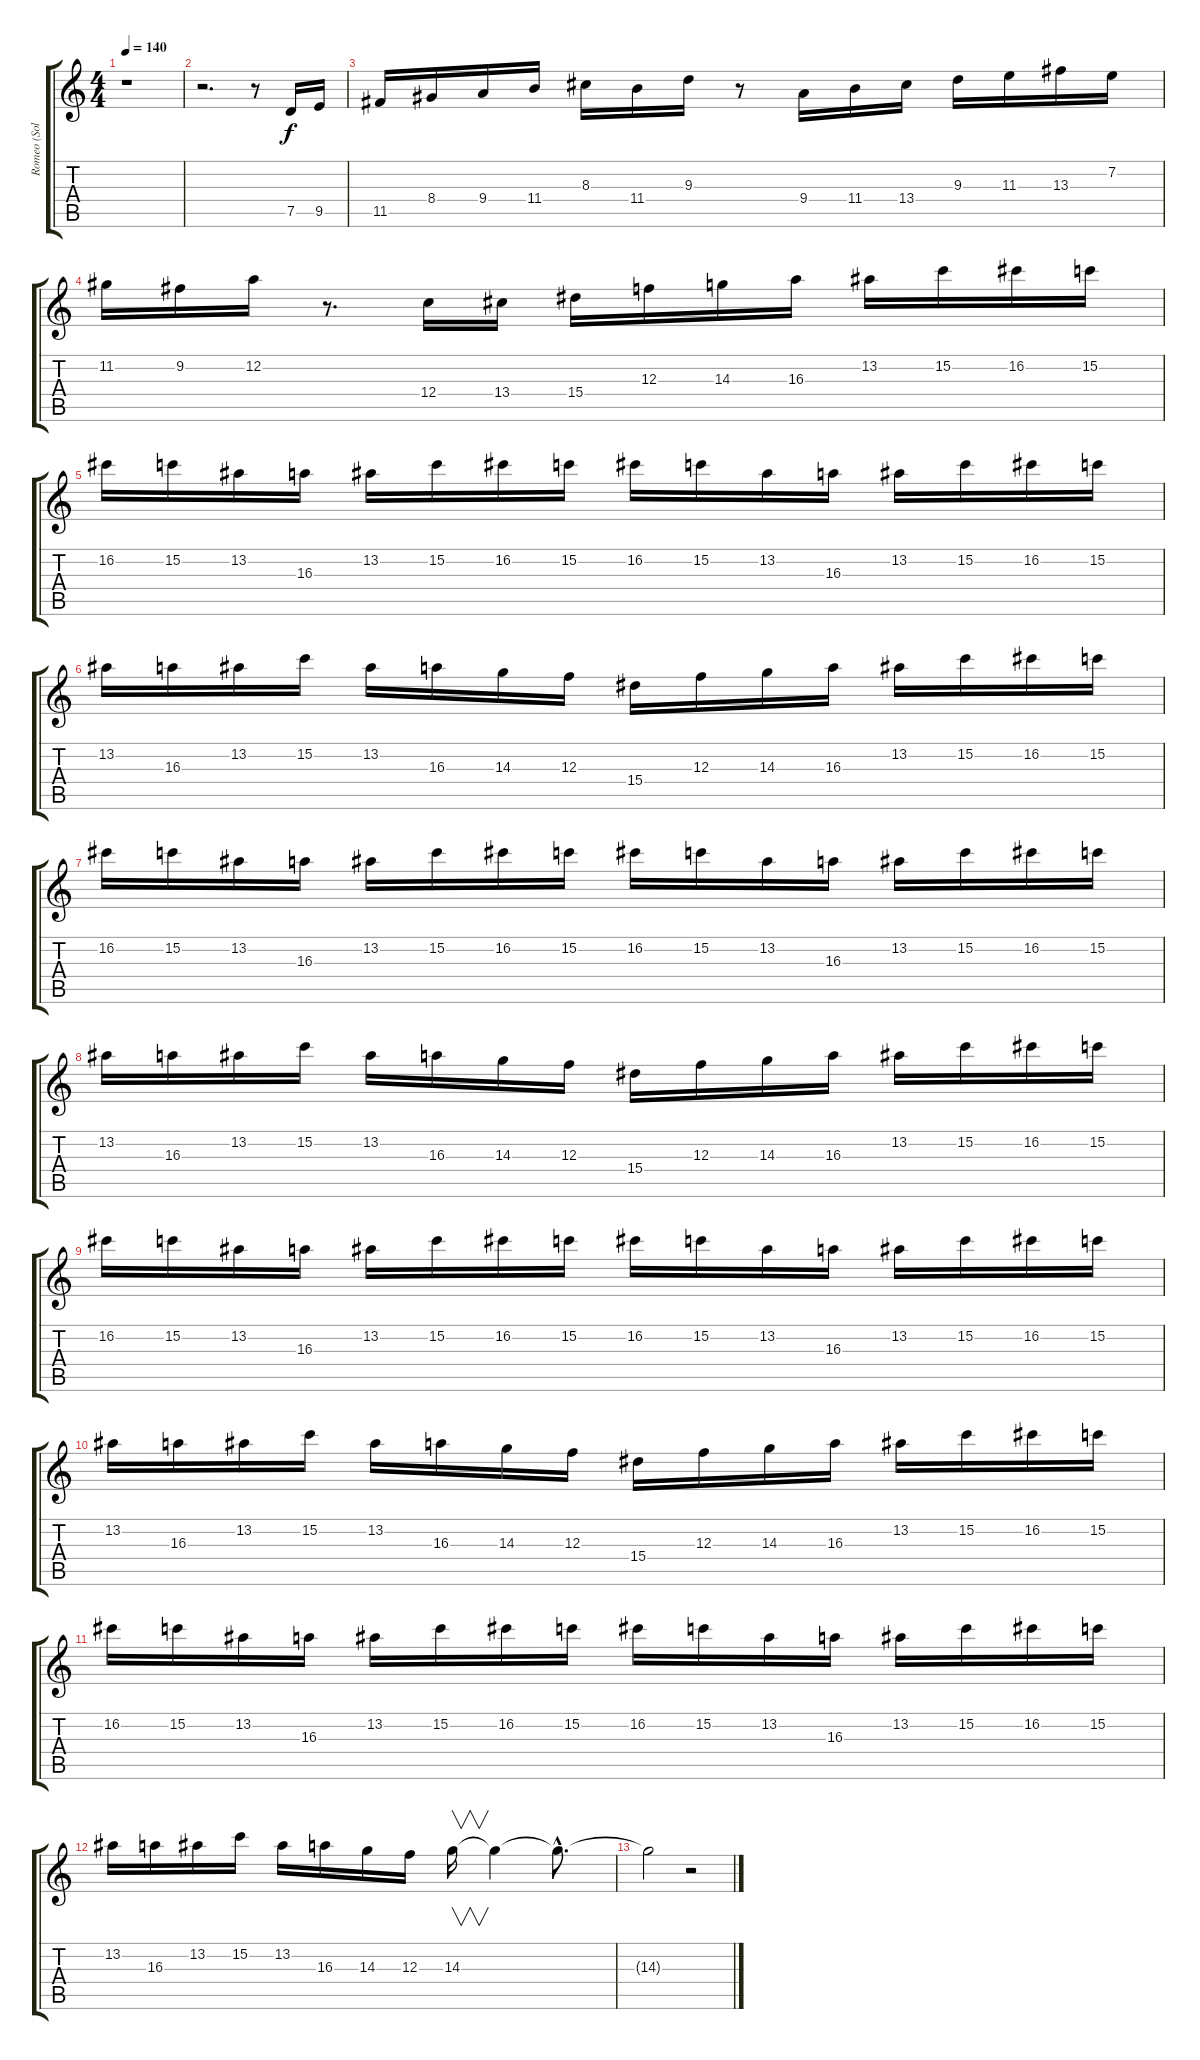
\track ("Romeo (Solos)" "Romeo (Sol") {instrument distortionguitar}
\staff {score tabs}
\tuning (D4 A3 F3 C3 G2 D2) {hide}
\ts (4 4)
\tempo 140
\clef g2
\ks c
r.1{dy f} |
r.2{d} r.8 7.5.16 9.5.16 |
11.5.16 8.4.16 9.4.16 11.4.16 8.3.16 11.4.16 9.3.16 r.8 9.4.16 11.4.16 13.4.16 9.3.16 11.3.16 13.3.16 7.2.16 |
11.2.16 9.2.16 12.2.16 r.8{d} 12.4.16 13.4.16 15.4.16 12.3.16 14.3.16 16.3.16 13.2.16 15.2.16 16.2.16 15.2.16 |
16.2.16 15.2.16 13.2.16 16.3.16 13.2.16 15.2.16 16.2.16 15.2.16 16.2.16 15.2.16 13.2.16 16.3.16 13.2.16 15.2.16 16.2.16 15.2.16 |
13.2.16 16.3.16 13.2.16 15.2.16 13.2.16 16.3.16 14.3.16 12.3.16 15.4.16 12.3.16 14.3.16 16.3.16 13.2.16 15.2.16 16.2.16 15.2.16 |
16.2.16 15.2.16 13.2.16 16.3.16 13.2.16 15.2.16 16.2.16 15.2.16 16.2.16 15.2.16 13.2.16 16.3.16 13.2.16 15.2.16 16.2.16 15.2.16 |
13.2.16 16.3.16 13.2.16 15.2.16 13.2.16 16.3.16 14.3.16 12.3.16 15.4.16 12.3.16 14.3.16 16.3.16 13.2.16 15.2.16 16.2.16 15.2.16 |
16.2.16 15.2.16 13.2.16 16.3.16 13.2.16 15.2.16 16.2.16 15.2.16 16.2.16 15.2.16 13.2.16 16.3.16 13.2.16 15.2.16 16.2.16 15.2.16 |
13.2.16 16.3.16 13.2.16 15.2.16 13.2.16 16.3.16 14.3.16 12.3.16 15.4.16 12.3.16 14.3.16 16.3.16 13.2.16 15.2.16 16.2.16 15.2.16 |
16.2.16 15.2.16 13.2.16 16.3.16 13.2.16 15.2.16 16.2.16 15.2.16 16.2.16 15.2.16 13.2.16 16.3.16 13.2.16 15.2.16 16.2.16 15.2.16 |
13.2.16 16.3.16 13.2.16 15.2.16 13.2.16 16.3.16 14.3.16 12.3.16 14.3.16{v} 14.3{t}.4 14.3{hac t}.8{d} |
14.3{t}.2 r.2
